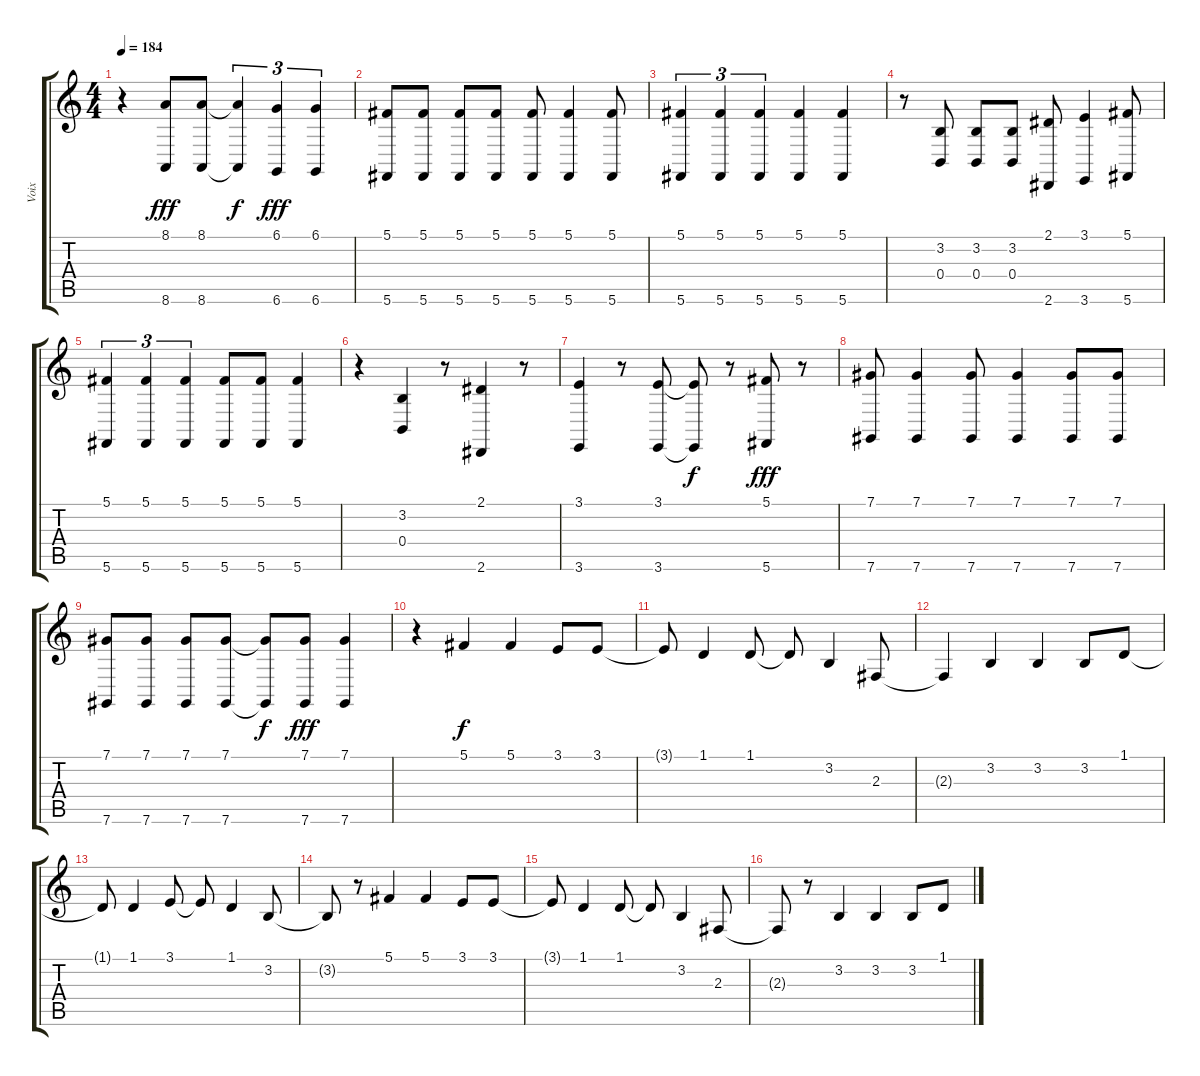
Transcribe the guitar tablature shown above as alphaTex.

\track ("Voix" "Voix") {instrument tangoaccordion}
\staff {score tabs}
\tuning (Db4 Ab3 E3 B2 Gb2 Db2) {hide}
\ts (4 4)
\tempo 184
\clef g2
\ks c
r.4{dy f} (8.1 8.6).8{dy fff} (8.1 8.6).8 (8.1{t} 8.6{t}).4{tu (3 2) dy f} (6.1 6.6).4{tu (3 2) dy fff} (6.1 6.6).4{tu (3 2)} |
(5.1 5.6).8 (5.1 5.6).8 (5.1 5.6).8 (5.1 5.6).8 (5.1 5.6).8 (5.1 5.6).4 (5.1 5.6).8 |
(5.1 5.6).4{tu (3 2)} (5.1 5.6).4{tu (3 2)} (5.1 5.6).4{tu (3 2)} (5.1 5.6).4 (5.1 5.6).4 |
r.8 (3.2 0.4).8 (3.2 0.4).8 (3.2 0.4).8 (2.1 2.6).8 (3.1 3.6).4 (5.1 5.6).8 |
(5.1 5.6).4{tu (3 2)} (5.1 5.6).4{tu (3 2)} (5.1 5.6).4{tu (3 2)} (5.1 5.6).8 (5.1 5.6).8 (5.1 5.6).4 |
r.4 (3.2 0.4).4 r.8 (2.1 2.6).4 r.8 |
(3.1 3.6).4 r.8 (3.1 3.6).8 (3.1{t} 3.6{t}).8{dy f} r.8 (5.1 5.6).8{dy fff} r.8 |
(7.1 7.6).8 (7.1 7.6).4 (7.1 7.6).8 (7.1 7.6).4 (7.1 7.6).8 (7.1 7.6).8 |
(7.1 7.6).8 (7.1 7.6).8 (7.1 7.6).8 (7.1 7.6).8 (7.1{t} 7.6{t}).8{dy f} (7.1 7.6).8{dy fff} (7.1 7.6).4 |
r.4 5.1.4{dy f volume 16 instrument tangoaccordion} 5.1.4 3.1.8 3.1.8 |
3.1{t}.8 1.1.4 1.1.8 1.1{t}.8 3.2.4 2.3.8 |
2.3{t}.4 3.2.4 3.2.4 3.2.8 1.1.8 |
1.1{t}.8 1.1.4 3.1.8 3.1{t}.8 1.1.4 3.2.8 |
3.2{t}.8 r.8 5.1.4 5.1.4 3.1.8 3.1.8 |
3.1{t}.8 1.1.4 1.1.8 1.1{t}.8 3.2.4 2.3.8 |
2.3{t}.8 r.8 3.2.4 3.2.4 3.2.8 1.1.8
